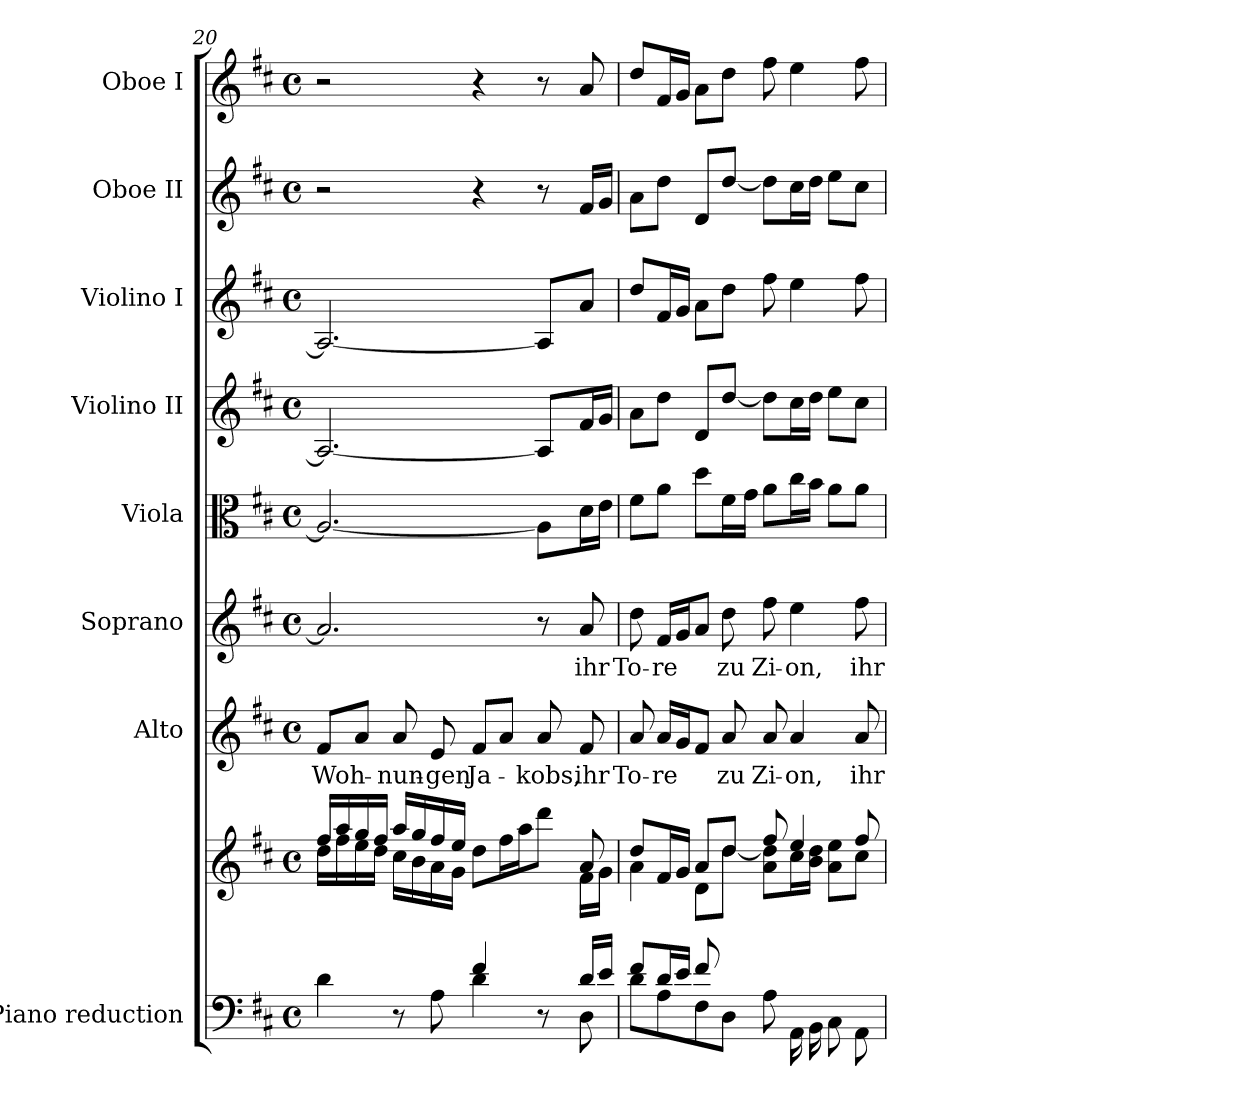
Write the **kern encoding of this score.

**kern	**kern	**kern	**text	**kern	**text	**kern	**kern	**kern	**kern	**kern
*part8	*part8	*part7	*part7	*part6	*part6	*part5	*part4	*part3	*part2	*part1
*staff9	*staff8	*staff7	*staff7	*staff6	*staff6	*staff5	*staff4	*staff3	*staff2	*staff1
*I"Piano reduction	*	*I"Alto	*	*I"Soprano	*	*I"Viola	*I"Violino II	*I"Violino I	*I"Oboe II	*I"Oboe I
*I'Pno	*	*	*	*	*	*I'Vla	*I'Vln	*I'Vln	*I'Ob	*I'Ob
!!LO:PB:g=z
*clefF4	*clefG2	*clefG2	*	*clefG2	*	*clefC3	*clefG2	*clefG2	*clefG2	*clefG2
*k[f#c#]	*k[f#c#]	*k[f#c#]	*	*k[f#c#]	*	*k[f#c#]	*k[f#c#]	*k[f#c#]	*k[f#c#]	*k[f#c#]
*M4/4	*M4/4	*M4/4	*	*M4/4	*	*M4/4	*M4/4	*M4/4	*M4/4	*M4/4
*met(c)	*met(c)	*met(c)	*	*met(c)	*	*met(c)	*met(c)	*met(c)	*met(c)	*met(c)
=20	=20	=20	=20	=20	=20	=20	=20	=20	=20	=20
*^	*^	*	*	*	*	*	*	*	*	*
!	!	!	!	!	!LO:LY:b	!	!	!	!	!	!	!
4ryy	4d\	16ff#/LL	16dd\LL	8f#/L	Woh-	2.a/]	.	2.A/_	2.A/_	2.A/_	2r	2r
.	.	16aa/	16ff#\	.	.	.	.	.	.	.	.	.
.	.	16gg/	16ee\	8a/J	.	.	.	.	.	.	.	.
.	.	16ff#/JJ	16dd\JJ	.	.	.	.	.	.	.	.	.
!	!	!	!	!	!LO:LY:b	!	!	!	!	!	!	!
8r	8ryy	16aa/LL	16cc#\LL	8a/	-nun-	.	.	.	.	.	.	.
.	.	16gg/	16b\	.	.	.	.	.	.	.	.	.
!	!	!	!	!	!LO:LY:b	!	!	!	!	!	!	!
8ryy	8A\	16ff#/	16a\	8e/	-gen	.	.	.	.	.	.	.
.	.	16ee/JJ	16g\JJ	.	.	.	.	.	.	.	.	.
!	!	!	!	!	!LO:LY:b	!	!	!	!	!	!	!
4f#/	4d\	4ryy	8dd\L	8f#/L	Ja-	.	.	.	.	.	4r	4r
.	.	.	16ff#\L	8a/J	.	.	.	.	.	.	.	.
.	.	.	16aa\J	.	.	.	.	.	.	.	.	.
!	!	!	!	!	!LO:LY:b	!	!	!	!	!	!	!
8r	8ryy	8ryy	8ddd\J	8a/	-kobs,	8r	.	8A\L]	8A/L]	8A/L]	8r	8r
!	!	!	!	!	!LO:LY:b	!	!LO:LY:b	!	!	!	!	!
16d/LL	8D\	8a/	16f#\LL	8f#/	ihr	8a/	ihr	16d\L	16f#/L	8a/J	16f#/LL	8a/
16e/JJ	.	.	16g\JJ	.	.	.	.	16e\JJ	16g/JJ	.	16g/JJ	.
=21	=21	=21	=21	=21	=21	=21	=21	=21	=21	=21	=21	=21
*	*	*	*^	*	*	*	*	*	*	*	*	*
!	!	!	!	!	!	!LO:LY:b	!	!LO:LY:b	!	!	!	!	!
8f#/L	8d\L	8dd/L	4a\	4.ryy	8a/	To-	8dd\	To-	8f#\L	8a\L	8dd/L	8a\L	8dd/L
!	!	!	!	!	!	!LO:LY:b	!	!LO:LY:b	!	!	!	!	!
16d/L	8A\	16f#/L	.	.	16a/LL	-re	16f#/LL	-re	8a\J	8dd\J	16f#/L	8dd\J	16f#/L
16e/JJ	.	16g/JJ	.	.	16g/J	.	16g/J	.	.	.	16g/JJ	.	16g/JJ
8f#/L	8F#\	8a/L	8d\L	.	8f#/J	.	8a/J	.	8dd\L	8d/L	8a\L	8d/L	8a\L
!	!	!	!	!	!	!LO:LY:b	!	!LO:LY:b	!	!	!	!	!
8ryy	8D\J	8dd/J	[8dd\J	16f#\L	8a/	zu	8dd\	zu	16f#\L	[8dd/J	8dd\J	[8dd/J	8dd\J
.	.	.	.	16g\JJ	.	.	.	.	16g\JJ	.	.	.	.
!	!	!	!	!	!	!LO:LY:b	!	!LO:LY:b	!	!	!	!	!
8A\L	2ryy	8ff#/	8a\ 8dd\]L	2ryy	8a/	Zi-	8ff#\	Zi-	8a\L	8dd\L]	8ff#\	8dd\L]	8ff#\
!	!	!	!	!	!	!LO:LY:b	!	!LO:LY:b	!	!	!	!	!
16AA\L	.	4ee/	16cc#\L	.	4a/	-on,	4ee\	-on,	16cc#\L	16cc#\L	4ee\	16cc#\L	4ee\
16BB\J	.	.	16b\ 16dd\JJ	.	.	.	.	.	16b\JJ	16dd\JJ	.	16dd\JJ	.
8C#\	.	.	8a\ 8ee\L	.	.	.	.	.	8a\L	8ee\L	.	8ee\L	.
!	!	!	!	!	!	!LO:LY:b	!	!LO:LY:b	!	!	!	!	!
8AA\J	.	8ff#/	8cc#\J	.	8a/	ihr	8ff#\	ihr	8a\J	8cc#\J	8ff#\	8cc#\J	8ff#\
*v	*v	*	*	*	*	*	*	*	*	*	*	*	*
*	*v	*v	*v	*	*	*	*	*	*	*	*	*
=	=	=	=	=	=	=	=	=	=	=
*-	*-	*-	*-	*-	*-	*-	*-	*-	*-	*-
